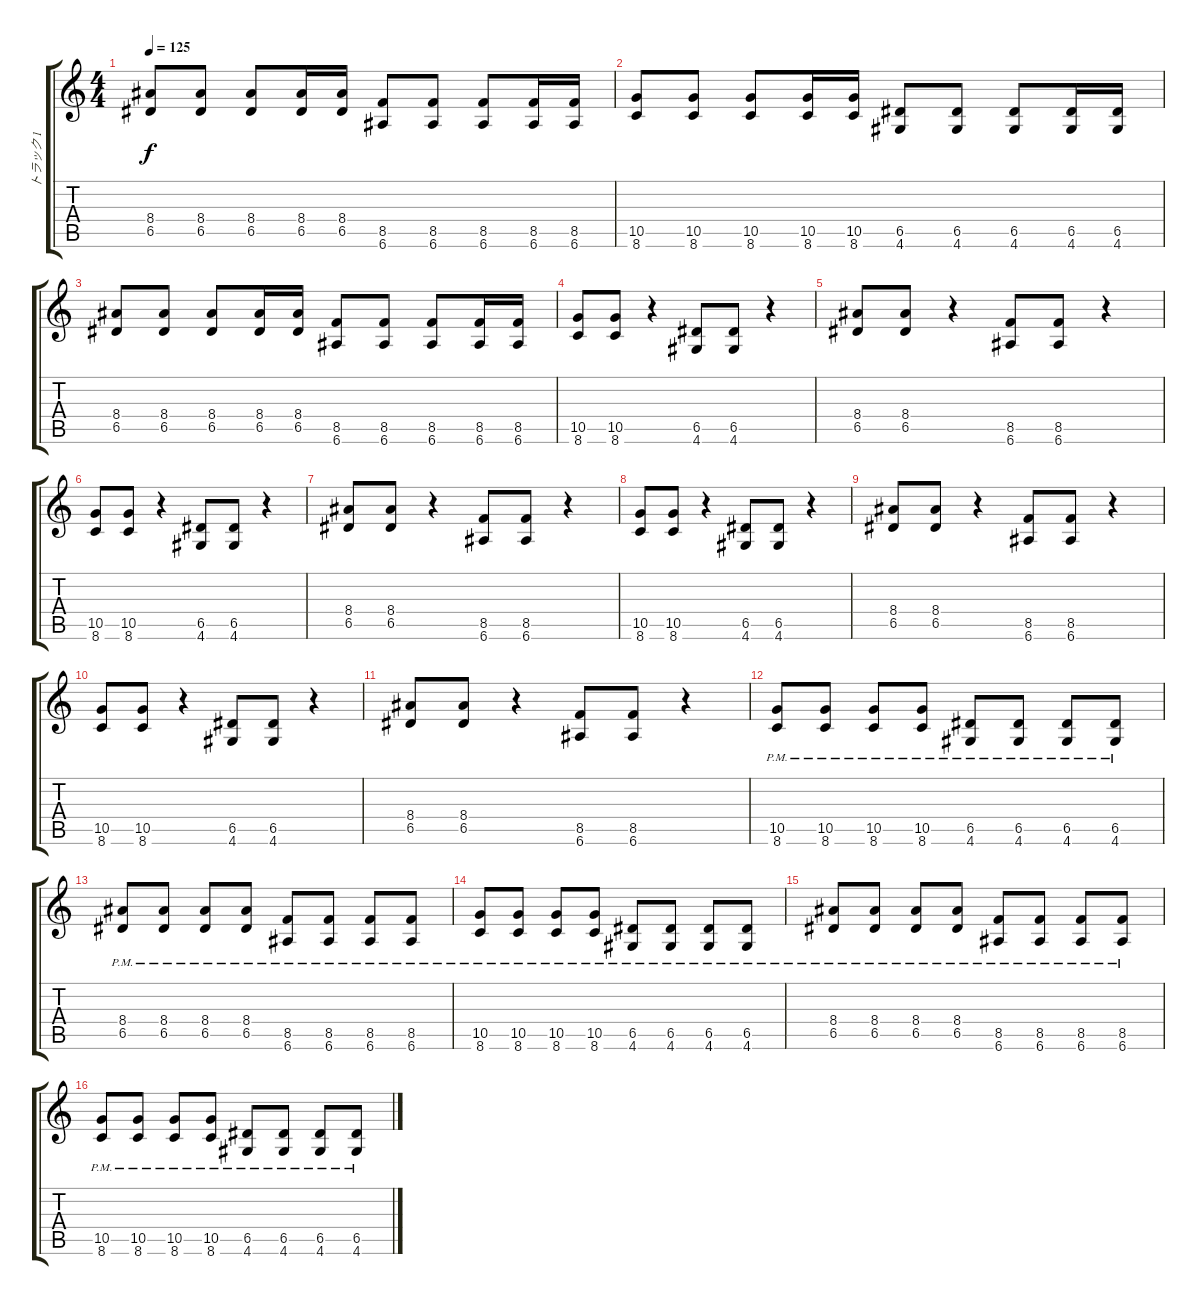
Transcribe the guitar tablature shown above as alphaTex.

\track ("トラック 1" "トラック 1") {instrument overdrivenguitar}
\staff {score tabs}
\tuning (E4 B3 G3 D3 A2 E2) {hide}
\ts (4 4)
\tempo 125
\clef g2
\ks c
(8.4 6.5).8{dy f} (8.4 6.5).8 (8.4 6.5).8 (8.4 6.5).16 (8.4 6.5).16 (8.5 6.6).8 (8.5 6.6).8 (8.5 6.6).8 (8.5 6.6).16 (8.5 6.6).16 |
(10.5 8.6).8 (10.5 8.6).8 (10.5 8.6).8 (10.5 8.6).16 (10.5 8.6).16 (6.5 4.6).8 (6.5 4.6).8 (6.5 4.6).8 (6.5 4.6).16 (6.5 4.6).16 |
(8.4 6.5).8 (8.4 6.5).8 (8.4 6.5).8 (8.4 6.5).16 (8.4 6.5).16 (8.5 6.6).8 (8.5 6.6).8 (8.5 6.6).8 (8.5 6.6).16 (8.5 6.6).16 |
(10.5 8.6).8 (10.5 8.6).8 r.4 (6.5 4.6).8 (6.5 4.6).8 r.4 |
(8.4 6.5).8 (8.4 6.5).8 r.4 (8.5 6.6).8 (8.5 6.6).8 r.4 |
(10.5 8.6).8 (10.5 8.6).8 r.4 (6.5 4.6).8 (6.5 4.6).8 r.4 |
(8.4 6.5).8 (8.4 6.5).8 r.4 (8.5 6.6).8 (8.5 6.6).8 r.4 |
(10.5 8.6).8 (10.5 8.6).8 r.4 (6.5 4.6).8 (6.5 4.6).8 r.4 |
(8.4 6.5).8 (8.4 6.5).8 r.4 (8.5 6.6).8 (8.5 6.6).8 r.4 |
(10.5 8.6).8 (10.5 8.6).8 r.4 (6.5 4.6).8 (6.5 4.6).8 r.4 |
(8.4 6.5).8 (8.4 6.5).8 r.4 (8.5 6.6).8 (8.5 6.6).8 r.4 |
(10.5{pm} 8.6{pm}).8 (10.5{pm} 8.6{pm}).8 (10.5{pm} 8.6{pm}).8 (10.5{pm} 8.6{pm}).8 (6.5{pm} 4.6{pm}).8 (6.5{pm} 4.6{pm}).8 (6.5{pm} 4.6{pm}).8 (6.5{pm} 4.6{pm}).8 |
(8.4{pm} 6.5{pm}).8 (8.4{pm} 6.5{pm}).8 (8.4{pm} 6.5{pm}).8 (8.4{pm} 6.5{pm}).8 (8.5{pm} 6.6{pm}).8 (8.5{pm} 6.6{pm}).8 (8.5{pm} 6.6{pm}).8 (8.5{pm} 6.6{pm}).8 |
(10.5{pm} 8.6{pm}).8 (10.5{pm} 8.6{pm}).8 (10.5{pm} 8.6{pm}).8 (10.5{pm} 8.6{pm}).8 (6.5{pm} 4.6{pm}).8 (6.5{pm} 4.6{pm}).8 (6.5{pm} 4.6{pm}).8 (6.5{pm} 4.6{pm}).8 |
(8.4{pm} 6.5{pm}).8 (8.4{pm} 6.5{pm}).8 (8.4{pm} 6.5{pm}).8 (8.4{pm} 6.5{pm}).8 (8.5{pm} 6.6{pm}).8 (8.5{pm} 6.6{pm}).8 (8.5{pm} 6.6{pm}).8 (8.5{pm} 6.6{pm}).8 |
(10.5{pm} 8.6{pm}).8 (10.5{pm} 8.6{pm}).8 (10.5{pm} 8.6{pm}).8 (10.5{pm} 8.6{pm}).8 (6.5{pm} 4.6{pm}).8 (6.5{pm} 4.6{pm}).8 (6.5{pm} 4.6{pm}).8 (6.5{pm} 4.6{pm}).8
